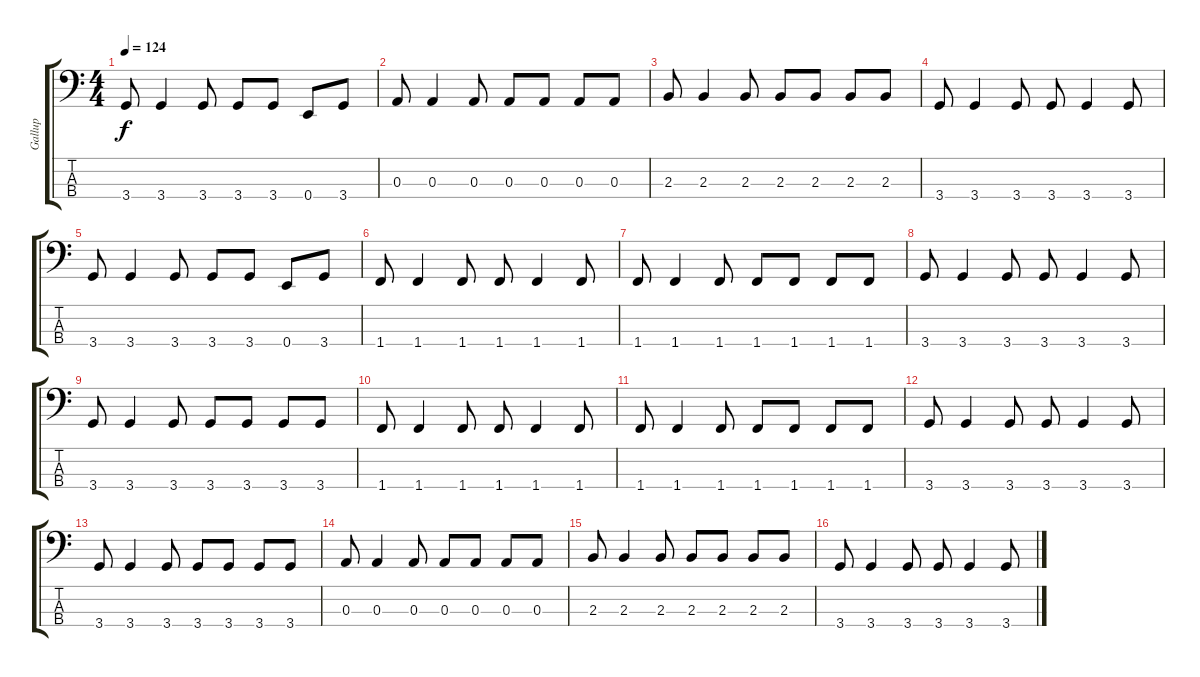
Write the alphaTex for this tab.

\track ("Gallup" "Gallup") {instrument electricbasspick}
\staff {score tabs}
\tuning (G2 D2 A1 E1) {hide}
\ts (4 4)
\tempo 124
\clef f4
\ks c
3.4.8{dy f} 3.4.4 3.4.8 3.4.8 3.4.8 0.4.8 3.4.8 |
0.3.8 0.3.4 0.3.8 0.3.8 0.3.8 0.3.8 0.3.8 |
2.3.8 2.3.4 2.3.8 2.3.8 2.3.8 2.3.8 2.3.8 |
3.4.8 3.4.4 3.4.8 3.4.8 3.4.4 3.4.8 |
3.4.8 3.4.4 3.4.8 3.4.8 3.4.8 0.4.8 3.4.8 |
1.4.8 1.4.4 1.4.8 1.4.8 1.4.4 1.4.8 |
1.4.8 1.4.4 1.4.8 1.4.8 1.4.8 1.4.8 1.4.8 |
3.4.8 3.4.4 3.4.8 3.4.8 3.4.4 3.4.8 |
3.4.8 3.4.4 3.4.8 3.4.8 3.4.8 3.4.8 3.4.8 |
1.4.8 1.4.4 1.4.8 1.4.8 1.4.4 1.4.8 |
1.4.8 1.4.4 1.4.8 1.4.8 1.4.8 1.4.8 1.4.8 |
3.4.8 3.4.4 3.4.8 3.4.8 3.4.4 3.4.8 |
3.4.8 3.4.4 3.4.8 3.4.8 3.4.8 3.4.8 3.4.8 |
0.3.8 0.3.4 0.3.8 0.3.8 0.3.8 0.3.8 0.3.8 |
2.3.8 2.3.4 2.3.8 2.3.8 2.3.8 2.3.8 2.3.8 |
3.4.8 3.4.4 3.4.8 3.4.8 3.4.4 3.4.8
